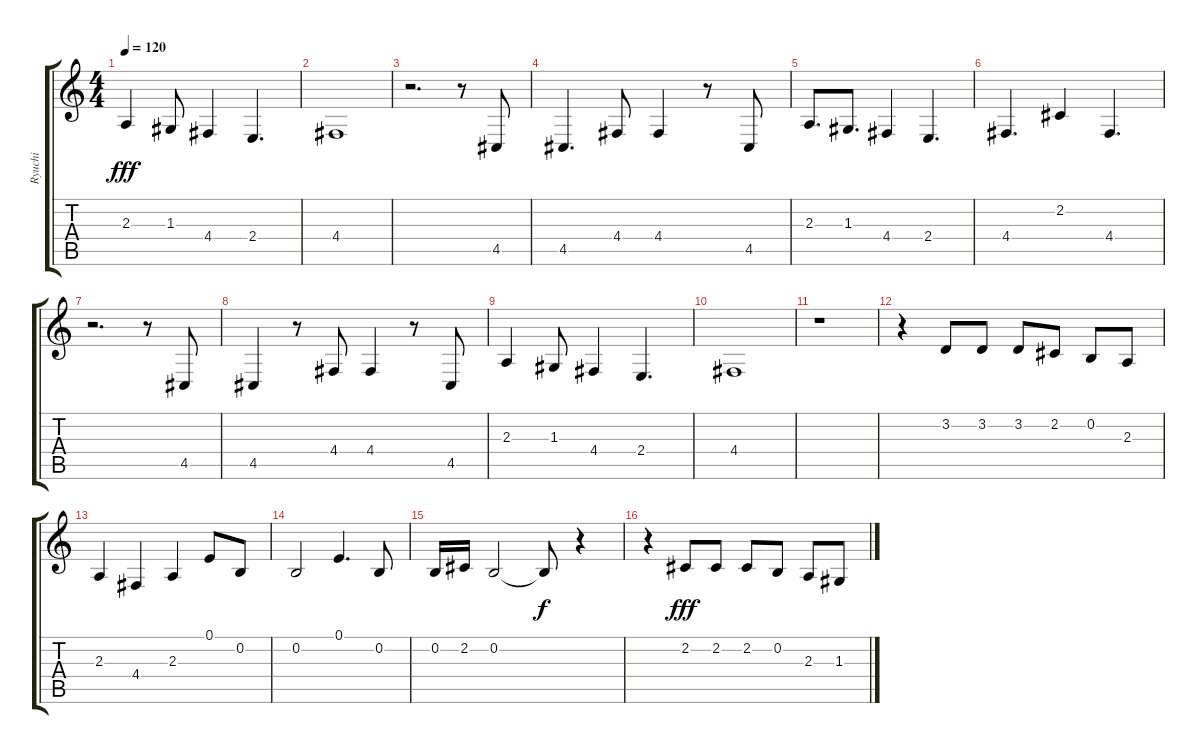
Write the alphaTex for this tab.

\track ("Ryuchi" "Ryuchi") {instrument pad1newage}
\staff {score tabs}
\tuning (E4 B3 G3 D3 A2 E2) {hide}
\ts (4 4)
\tempo 120
\clef g2
\ks c
2.3.4{dy fff} 1.3.8 4.4.4 2.4.4{d} |
4.4.1 |
r.2{d} r.8 4.5.8 |
4.5.4{d} 4.4.8 4.4.4 r.8 4.5.8 |
2.3.8{d} 1.3.8{d} 4.4.4 2.4.4{d} |
4.4.4{d} 2.2.4 4.4.4{d} |
r.2{d} r.8 4.5.8 |
4.5.4 r.8 4.4.8 4.4.4 r.8 4.5.8 |
2.3.4 1.3.8 4.4.4 2.4.4{d} |
4.4.1 |
r.1 |
r.4 3.2.8 3.2.8 3.2.8 2.2.8 0.2.8 2.3.8 |
2.3.4 4.4.4 2.3.4 0.1.8 0.2.8 |
0.2.2 0.1.4{d} 0.2.8 |
0.2.16 2.2.16 0.2.2 0.2{t}.8{dy f} r.4 |
r.4 2.2.8{dy fff} 2.2.8 2.2.8 0.2.8 2.3.8 1.3.8
